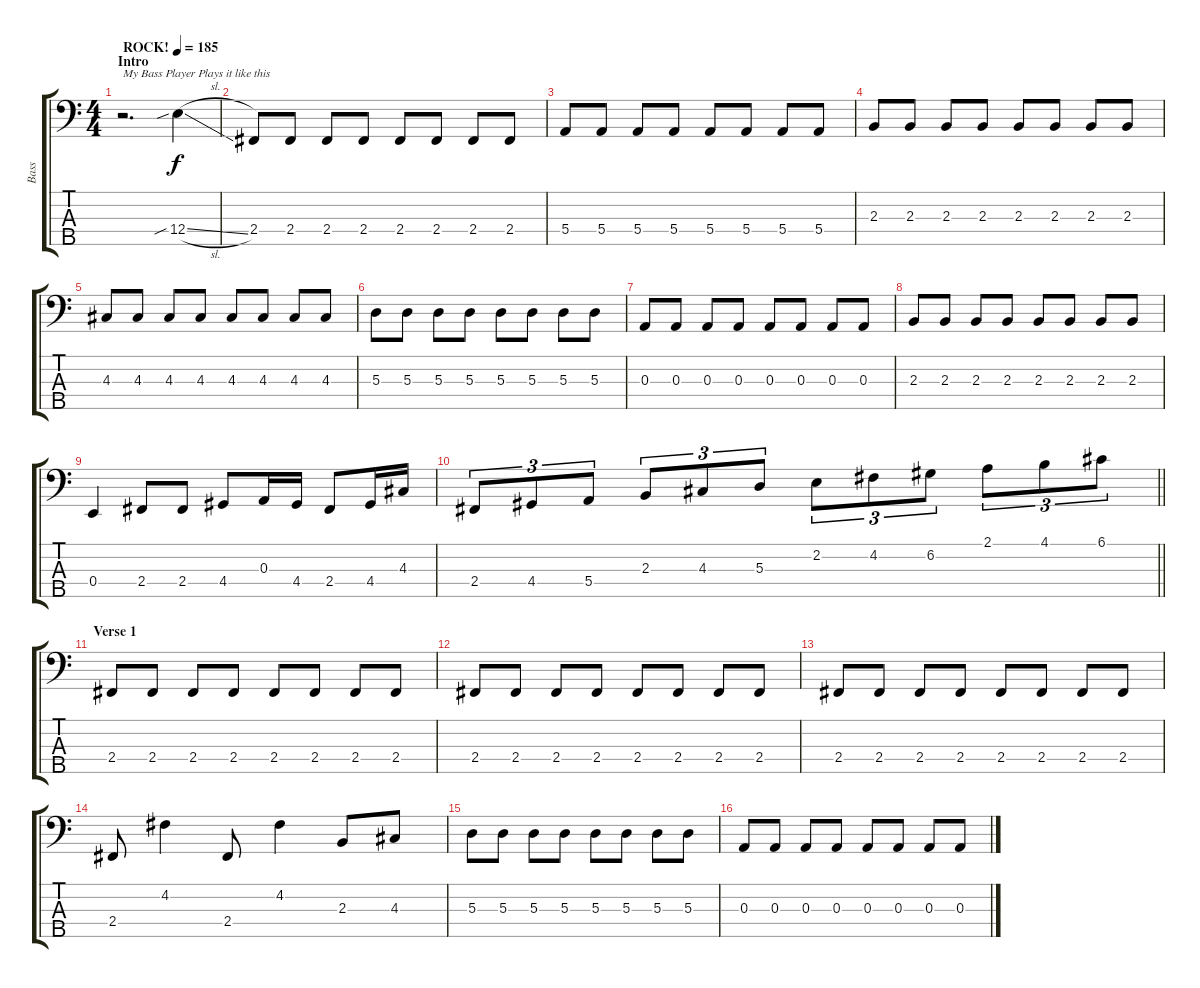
\track ("Bass" "Bass") {instrument electricbassfinger}
\staff {score tabs}
\tuning (G2 D2 A1 E1 B0) {hide}
\ts (4 4)
\section ("" "Intro")
\tempo (185 "ROCK!")
\clef f4
\ks c
r.2{d txt "My Bass Player Plays it like this" dy f instrument electricbassfinger} 12.4{sib sl}.4 |
2.4.8 2.4.8 2.4.8 2.4.8 2.4.8 2.4.8 2.4.8 2.4.8 |
5.4.8 5.4.8 5.4.8 5.4.8 5.4.8 5.4.8 5.4.8 5.4.8 |
2.3.8 2.3.8 2.3.8 2.3.8 2.3.8 2.3.8 2.3.8 2.3.8 |
4.3.8 4.3.8 4.3.8 4.3.8 4.3.8 4.3.8 4.3.8 4.3.8 |
5.3.8 5.3.8 5.3.8 5.3.8 5.3.8 5.3.8 5.3.8 5.3.8 |
0.3.8 0.3.8 0.3.8 0.3.8 0.3.8 0.3.8 0.3.8 0.3.8 |
2.3.8 2.3.8 2.3.8 2.3.8 2.3.8 2.3.8 2.3.8 2.3.8 |
0.4.4 2.4.8 2.4.8 4.4.8 0.3.16 4.4.16 2.4.8 4.4.16 4.3.16 |
\barLineRight lightlight
2.4.8{tu (3 2)} 4.4.8{tu (3 2)} 5.4.8{tu (3 2)} 2.3.8{tu (3 2)} 4.3.8{tu (3 2)} 5.3.8{tu (3 2)} 2.2.8{tu (3 2)} 4.2.8{tu (3 2)} 6.2.8{tu (3 2)} 2.1.8{tu (3 2)} 4.1.8{tu (3 2)} 6.1.8{tu (3 2)} |
\section ("" "Verse 1")
2.4.8 2.4.8 2.4.8 2.4.8 2.4.8 2.4.8 2.4.8 2.4.8 |
2.4.8 2.4.8 2.4.8 2.4.8 2.4.8 2.4.8 2.4.8 2.4.8 |
2.4.8 2.4.8 2.4.8 2.4.8 2.4.8 2.4.8 2.4.8 2.4.8 |
2.4.8 4.2.4 2.4.8 4.2.4 2.3.8 4.3.8 |
5.3.8 5.3.8 5.3.8 5.3.8 5.3.8 5.3.8 5.3.8 5.3.8 |
0.3.8 0.3.8 0.3.8 0.3.8 0.3.8 0.3.8 0.3.8 0.3.8
